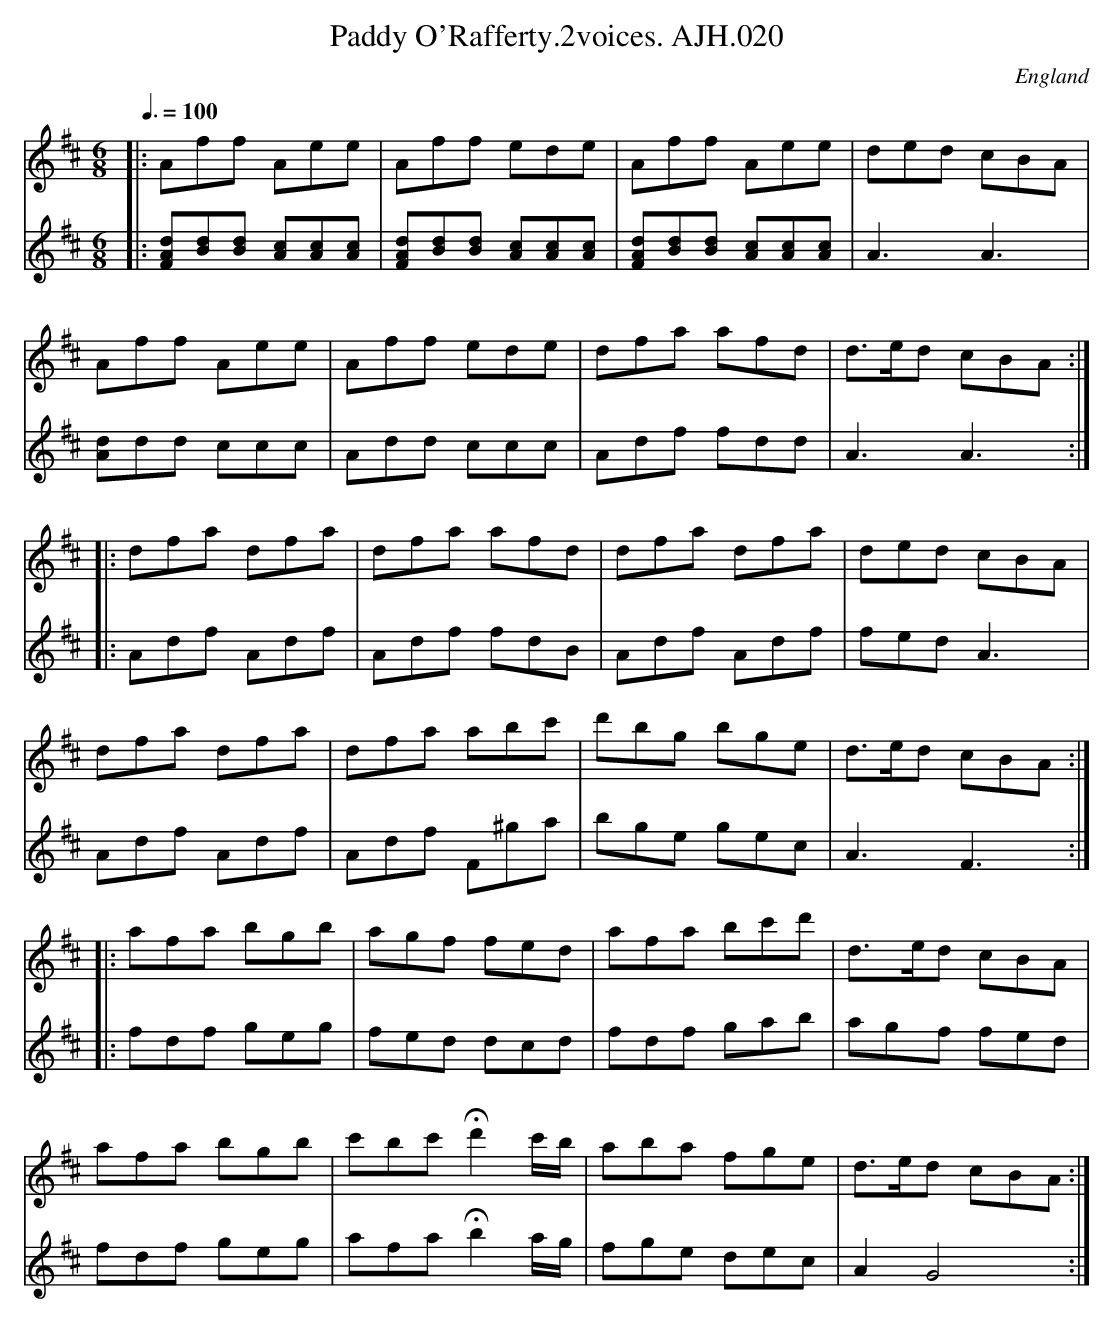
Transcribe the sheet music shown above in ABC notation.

X:1
T:Paddy O'Rafferty.2voices. AJH.020
L:1/8
M:6/8
O:England
Q:3/8=100
K:D
[V:1] |: Aff Aee | Aff ede | Aff Aee | ded cBA |
[V:2] |: [dAF][dB][dB] [cA][cA][cA] | [dAF][dB][dB] [cA][cA][cA] | [dAF][dB][dB] [cA][cA][cA] | A3A3 |
[V:1] Aff Aee | Aff ede | dfa afd | d>ed cBA :|
[V:2] [dA]dd ccc | Add ccc | Adf fdd | A3A3 :|
[V:1] |: dfa dfa |dfa afd | dfa dfa | ded cBA |
[V:2] |: Adf Adf |Adf fdB | Adf Adf | fedA3 |
[V:1] dfa dfa | dfa abc' |d'bg bge | d>ed cBA :|
[V:2] Adf Adf | Adf F^ga |bge gec | A3F3 :|
[V:1] |: afa bgb | agf fed | afa bc'd' |d>ed cBA |
[V:2] |: fdf geg | fed dcd | fdf gab |agf fed |
[V:1] afa bgb | c'bc' Hd'2c'/b/ | aba fge | d>ed cBA :|
[V:2] fdf geg | afa Hb2 a/g/ | fge dec | A2G4 :|
